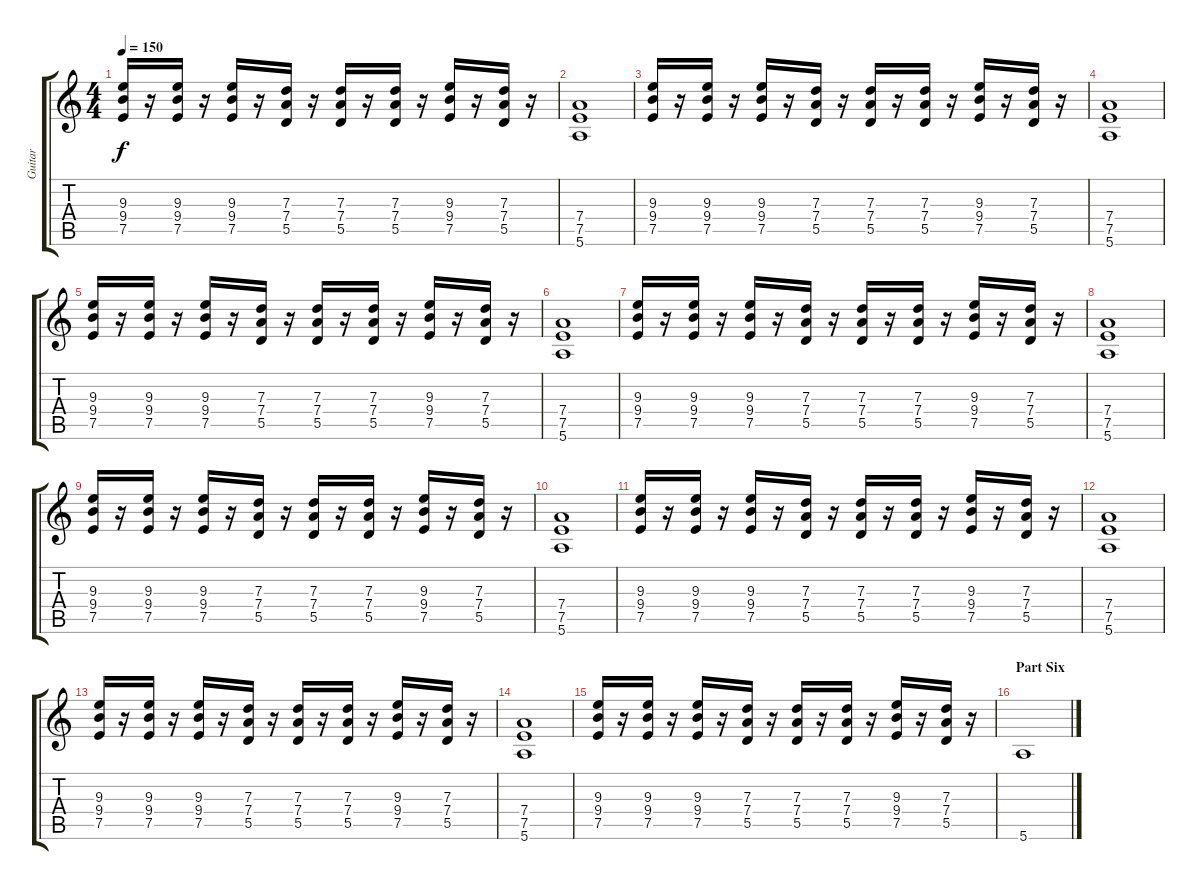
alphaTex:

\track ("Guitar" "Guitar") {instrument overdrivenguitar}
\staff {score tabs}
\tuning (E4 B3 G3 D3 A2 E2) {hide}
\ts (4 4)
\tempo 150
\clef g2
\ks c
(9.3 9.4 7.5).16{dy f} r.16 (9.3 9.4 7.5).16 r.16 (9.3 9.4 7.5).16 r.16 (7.3 7.4 5.5).16 r.16 (7.3 7.4 5.5).16 r.16 (7.3 7.4 5.5).16 r.16 (9.3 9.4 7.5).16 r.16 (7.3 7.4 5.5).16 r.16 |
(7.4 7.5 5.6).1 |
(9.3 9.4 7.5).16 r.16 (9.3 9.4 7.5).16 r.16 (9.3 9.4 7.5).16 r.16 (7.3 7.4 5.5).16 r.16 (7.3 7.4 5.5).16 r.16 (7.3 7.4 5.5).16 r.16 (9.3 9.4 7.5).16 r.16 (7.3 7.4 5.5).16 r.16 |
(7.4 7.5 5.6).1 |
(9.3 9.4 7.5).16 r.16 (9.3 9.4 7.5).16 r.16 (9.3 9.4 7.5).16 r.16 (7.3 7.4 5.5).16 r.16 (7.3 7.4 5.5).16 r.16 (7.3 7.4 5.5).16 r.16 (9.3 9.4 7.5).16 r.16 (7.3 7.4 5.5).16 r.16 |
(7.4 7.5 5.6).1 |
(9.3 9.4 7.5).16 r.16 (9.3 9.4 7.5).16 r.16 (9.3 9.4 7.5).16 r.16 (7.3 7.4 5.5).16 r.16 (7.3 7.4 5.5).16 r.16 (7.3 7.4 5.5).16 r.16 (9.3 9.4 7.5).16 r.16 (7.3 7.4 5.5).16 r.16 |
(7.4 7.5 5.6).1 |
(9.3 9.4 7.5).16 r.16 (9.3 9.4 7.5).16 r.16 (9.3 9.4 7.5).16 r.16 (7.3 7.4 5.5).16 r.16 (7.3 7.4 5.5).16 r.16 (7.3 7.4 5.5).16 r.16 (9.3 9.4 7.5).16 r.16 (7.3 7.4 5.5).16 r.16 |
(7.4 7.5 5.6).1 |
(9.3 9.4 7.5).16 r.16 (9.3 9.4 7.5).16 r.16 (9.3 9.4 7.5).16 r.16 (7.3 7.4 5.5).16 r.16 (7.3 7.4 5.5).16 r.16 (7.3 7.4 5.5).16 r.16 (9.3 9.4 7.5).16 r.16 (7.3 7.4 5.5).16 r.16 |
(7.4 7.5 5.6).1 |
(9.3 9.4 7.5).16 r.16 (9.3 9.4 7.5).16 r.16 (9.3 9.4 7.5).16 r.16 (7.3 7.4 5.5).16 r.16 (7.3 7.4 5.5).16 r.16 (7.3 7.4 5.5).16 r.16 (9.3 9.4 7.5).16 r.16 (7.3 7.4 5.5).16 r.16 |
(7.4 7.5 5.6).1 |
(9.3 9.4 7.5).16 r.16 (9.3 9.4 7.5).16 r.16 (9.3 9.4 7.5).16 r.16 (7.3 7.4 5.5).16 r.16 (7.3 7.4 5.5).16 r.16 (7.3 7.4 5.5).16 r.16 (9.3 9.4 7.5).16 r.16 (7.3 7.4 5.5).16 r.16 |
\section ("" "Part Six")
5.6.1
